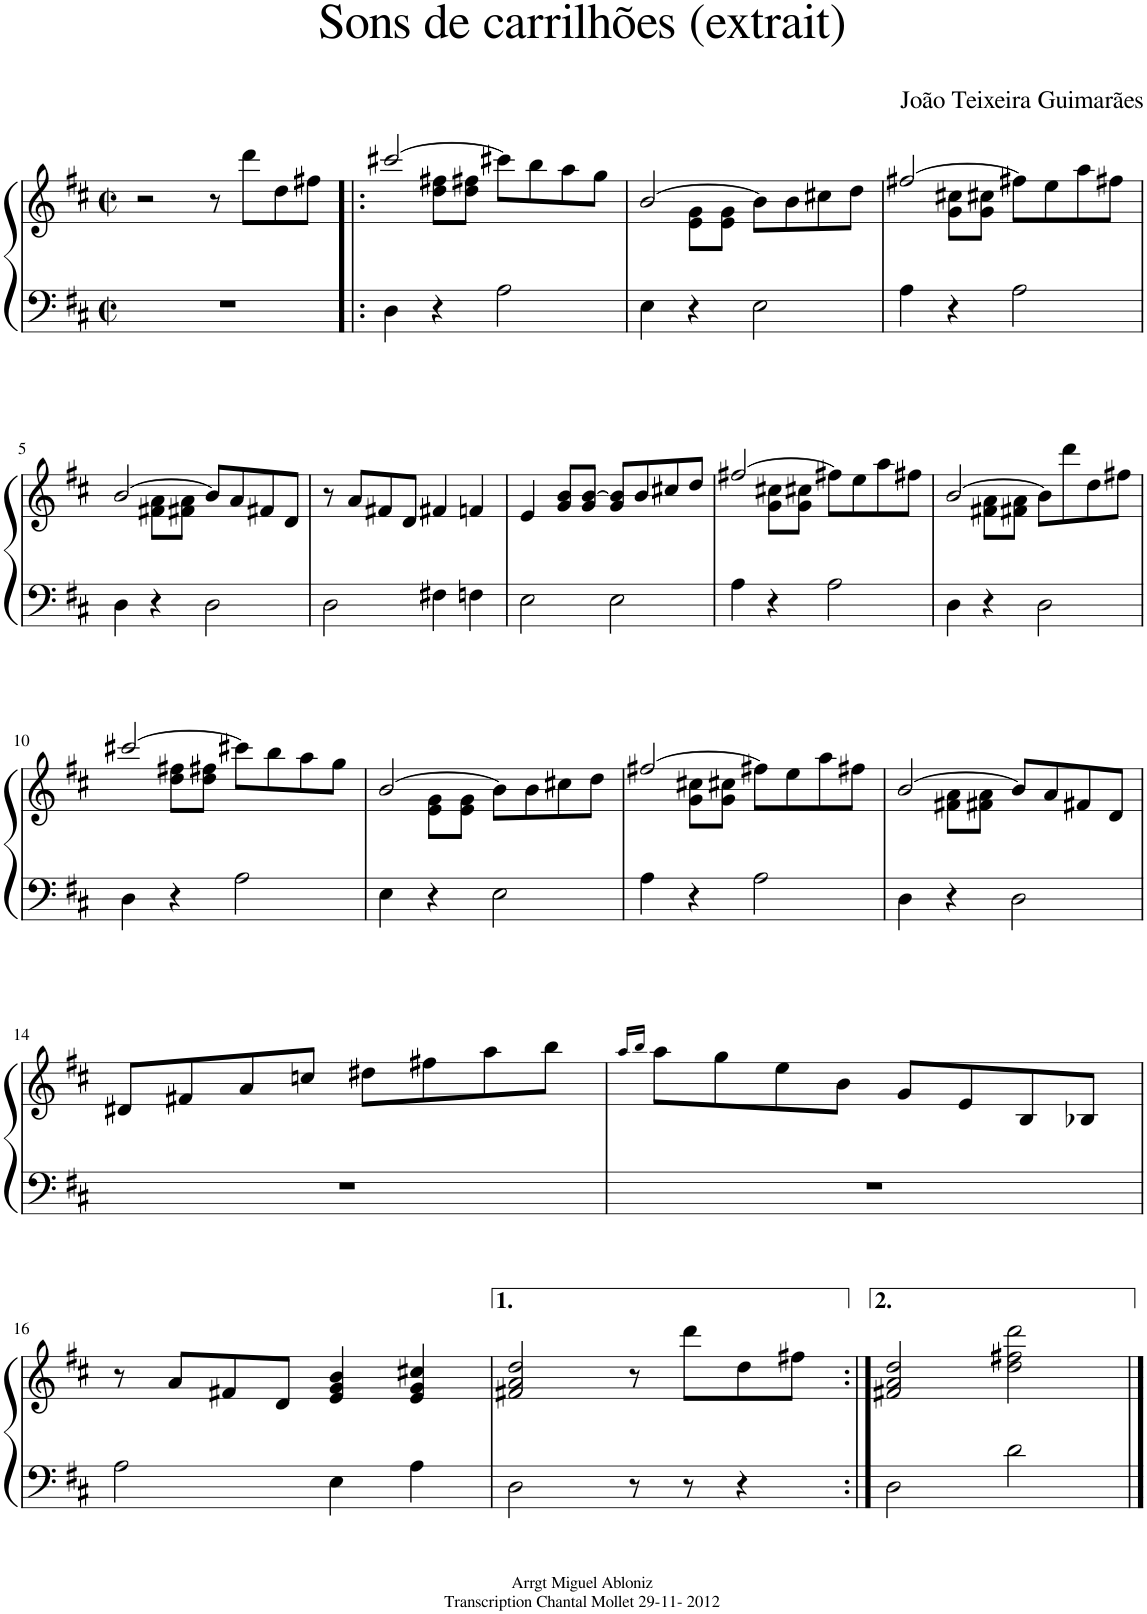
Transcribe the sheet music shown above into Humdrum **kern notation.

**kern	**kern
*part1	*part1
*staff2	*staff1
*I"Carillon Tubulaire	*
*clefF4	*clefG2
*Trd2c3	*Trd2c3
*k[f#c#]	*k[f#c#]
*M4/4	*M4/4
*met(c|)	*met(c|)
=1	=1
1r	2r
.	8r
.	8ddd\L
.	8dd\
.	8ff#X\J
=2!|:	=2!|:
*	*^
4D\	[2ccc#X/	4ryy
4r	.	8dd\ 8ff#X\L
.	.	8dd\ 8ff#X\J
2A\	8ccc#X\L]	2ryy
.	8bb\	.
.	8aa\	.
.	8gg\J	.
=3	=3	=3
4E\	[2b/	4ryy
4r	.	8e\ 8g\L
.	.	8e\ 8g\J
2E\	8b\L]	2ryy
.	8b\	.
.	8cc#X\	.
.	8dd\J	.
=4	=4	=4
4A\	[2ff#X/	4ryy
4r	.	8g\ 8cc#X\L
.	.	8g\ 8cc#X\J
2A\	8ff#X\L]	2ryy
.	8ee\	.
.	8aa\	.
.	8ff#X\J	.
!!LO:LB:g=z	!!
=5	=5	=5
4D\	[2b/	4ryy
4r	.	8f#X\ 8a\L
.	.	8f#X\ 8a\J
2D\	8b/L]	2ryy
.	8a/	.
.	8f#X/	.
.	8d/J	.
*	*v	*v
=6	=6
2D\	8r
.	8a/L
.	8f#X/
.	8d/J
4F#X\	4f#X/
4Fn\	4fn/
=7	=7
2E\	4e/
.	8g/ 8b/L
.	8g/ [8b/J
2E\	8g/ 8b/]L
.	8b/
.	8cc#X/
.	8dd/J
=8	=8
*	*^
4A\	[2ff#X/	4ryy
4r	.	8g\ 8cc#X\L
.	.	8g\ 8cc#X\J
2A\	8ff#X\L]	2ryy
.	8ee\	.
.	8aa\	.
.	8ff#X\J	.
=9	=9	=9
4D\	[2b/	4ryy
4r	.	8f#X\ 8a\L
.	.	8f#X\ 8a\J
2D\	8b\L]	2ryy
.	8ddd\	.
.	8dd\	.
.	8ff#X\J	.
!!LO:LB:g=z	!!
=10	=10	=10
4D\	[2ccc#X/	4ryy
4r	.	8dd\ 8ff#X\L
.	.	8dd\ 8ff#X\J
2A\	8ccc#X\L]	2ryy
.	8bb\	.
.	8aa\	.
.	8gg\J	.
=11	=11	=11
4E\	[2b/	4ryy
4r	.	8e\ 8g\L
.	.	8e\ 8g\J
2E\	8b\L]	2ryy
.	8b\	.
.	8cc#X\	.
.	8dd\J	.
=12	=12	=12
4A\	[2ff#X/	4ryy
4r	.	8g\ 8cc#X\L
.	.	8g\ 8cc#X\J
2A\	8ff#X\L]	2ryy
.	8ee\	.
.	8aa\	.
.	8ff#X\J	.
=13	=13	=13
4D\	[2b/	4ryy
4r	.	8f#X\ 8a\L
.	.	8f#X\ 8a\J
2D\	8b/L]	2ryy
.	8a/	.
.	8f#X/	.
.	8d/J	.
*	*v	*v
!!LO:LB:g=z
=14	=14
1r	8d#X/L
.	8f#X/
.	8a/
.	8ccn/J
.	8dd#X\L
.	8ff#X\
.	8aa\
.	8bb\J
=15	=15
.	16qaa/LL
.	16qbb/JJ
1r	8aa\L
.	8gg\
.	8ee\
.	8b\J
.	8g/L
.	8e/
.	8B/
.	8B-X/J
!!LO:LB:g=z
=16	=16
2A\	8r
.	8a/L
.	8f#X/
.	8d/J
4E\	4e/ 4g/ 4b/
4A\	4e/ 4g/ 4cc#X/
=17	=17
2D\	2f#X/ 2a/ 2dd/
8r	8r
8r	8ddd\L
4r	8dd\
.	8ff#X\J
=18:|!	=18:|!
2D\	2f#X/ 2a/ 2dd/
2d\	2dd\ 2ff#X\ 2ddd\
==	==
*-	*-
